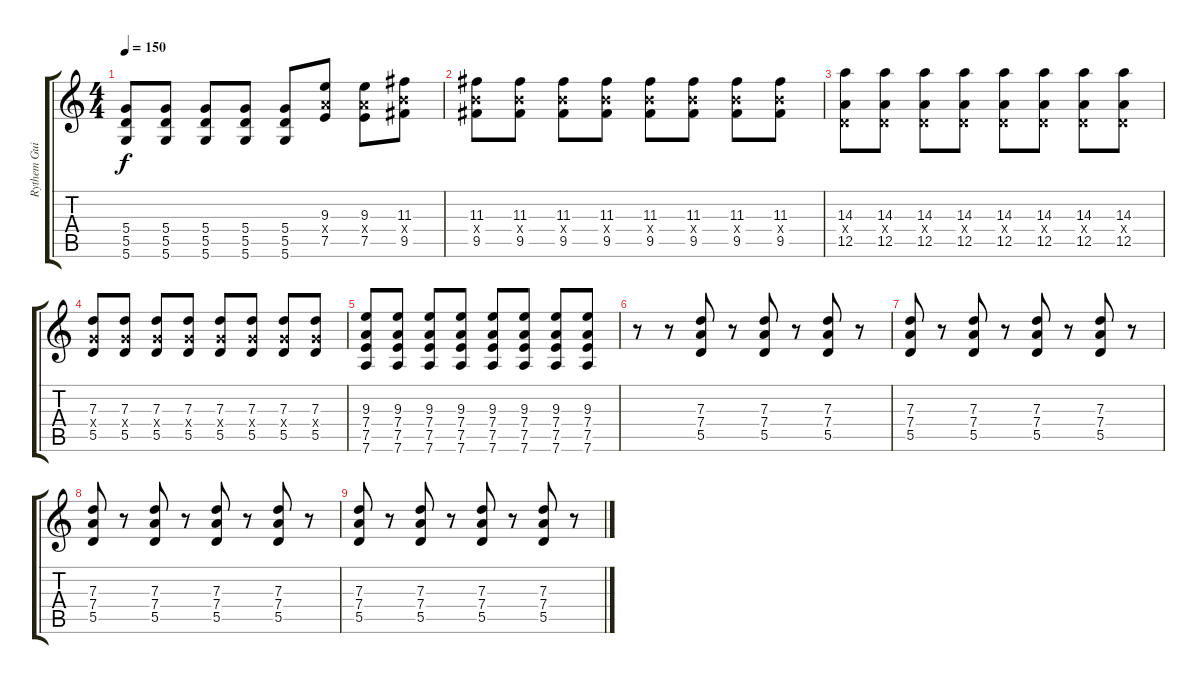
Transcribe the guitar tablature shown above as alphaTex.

\track ("Rythem Guitar" "Rythem Gui") {instrument distortionguitar}
\staff {score tabs}
\tuning (E4 B3 G3 D3 A2 D2) {hide}
\ts (4 4)
\tempo 150
\clef g2
\ks c
(5.4 5.5 5.6).8{dy f} (5.4 5.5 5.6).8 (5.4 5.5 5.6).8 (5.4 5.5 5.6).8 (5.4 5.5 5.6).8 (9.3 7.4{x} 7.5).8 (9.3 7.4{x} 7.5).8 (11.3 9.4{x} 9.5).8 |
(11.3 9.4{x} 9.5).8 (11.3 9.4{x} 9.5).8 (11.3 9.4{x} 9.5).8 (11.3 9.4{x} 9.5).8 (11.3 9.4{x} 9.5).8 (11.3 9.4{x} 9.5).8 (11.3 9.4{x} 9.5).8 (11.3 9.4{x} 9.5).8 |
(14.3 0.4{x} 12.5).8 (14.3 0.4{x} 12.5).8 (14.3 0.4{x} 12.5).8 (14.3 0.4{x} 12.5).8 (14.3 0.4{x} 12.5).8 (14.3 0.4{x} 12.5).8 (14.3 0.4{x} 12.5).8 (14.3 0.4{x} 12.5).8 |
(7.3 5.4{x} 5.5).8 (7.3 5.4{x} 5.5).8 (7.3 5.4{x} 5.5).8 (7.3 5.4{x} 5.5).8 (7.3 5.4{x} 5.5).8 (7.3 5.4{x} 5.5).8 (7.3 5.4{x} 5.5).8 (7.3 5.4{x} 5.5).8 |
(9.3 7.4 7.5 7.6).8 (9.3 7.4 7.5 7.6).8 (9.3 7.4 7.5 7.6).8 (9.3 7.4 7.5 7.6).8 (9.3 7.4 7.5 7.6).8 (9.3 7.4 7.5 7.6).8 (9.3 7.4 7.5 7.6).8 (9.3 7.4 7.5 7.6).8 |
r.8 r.8 (7.3 7.4 5.5).8 r.8 (7.3 7.4 5.5).8 r.8 (7.3 7.4 5.5).8 r.8 |
(7.3 7.4 5.5).8 r.8 (7.3 7.4 5.5).8 r.8 (7.3 7.4 5.5).8 r.8 (7.3 7.4 5.5).8 r.8 |
(7.3 7.4 5.5).8 r.8 (7.3 7.4 5.5).8 r.8 (7.3 7.4 5.5).8 r.8 (7.3 7.4 5.5).8 r.8 |
(7.3 7.4 5.5).8 r.8 (7.3 7.4 5.5).8 r.8 (7.3 7.4 5.5).8 r.8 (7.3 7.4 5.5).8 r.8
